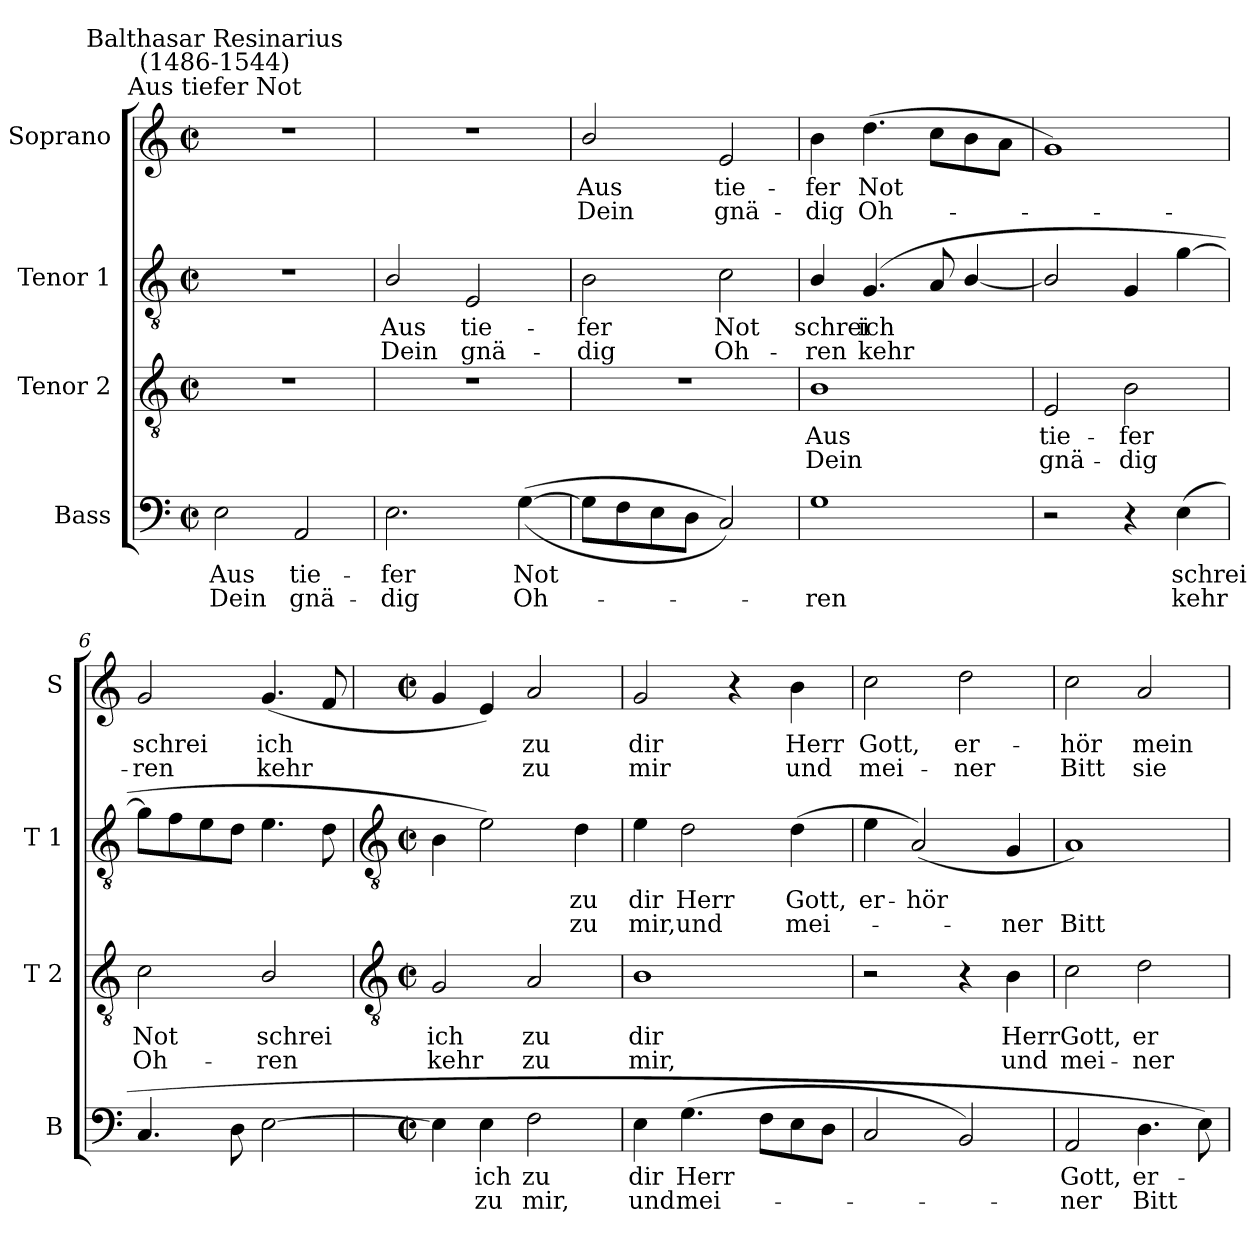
**kern	**text	**text	**kern	**text	**text	**kern	**text	**text	**kern	**text	**text
*part4	*part4	*part4	*part3	*part3	*part3	*part2	*part2	*part2	*part1	*part1	*part1
*staff4	*staff4	*staff4	*staff3	*staff3	*staff3	*staff2	*staff2	*staff2	*staff1	*staff1	*staff1
*I"Bass	*	*	*I"Tenor 2	*	*	*I"Tenor 1	*	*	*I"Soprano	*	*
*I'B	*	*	*I'T 2	*	*	*I'T 1	*	*	*I'S	*	*
*clefF4	*	*	*clefGv2	*	*	*clefGv2	*	*	*clefG2	*	*
*k[]	*	*	*k[]	*	*	*k[]	*	*	*k[]	*	*
*C:	*	*	*C:	*	*	*C:	*	*	*C:	*	*
*M2/2	*	*	*M2/2	*	*	*M2/2	*	*	*M2/2	*	*
*met(c|)	*	*	*met(c|)	*	*	*met(c|)	*	*	*met(c|)	*	*
=1	=1	=1	=1	=1	=1	=1	=1	=1	=1	=1	=1
!	!	!	!	!	!	!	!	!	!LO:TX:a:cj:t=Aus tiefer Not	!	!
!	!	!	!	!	!	!	!	!	!LO:TX:a:cj:t=Balthasar Resinarius\n(1486-1544)	!	!
!	!LO:LY:b	!LO:LY:b	!	!	!	!	!	!	!	!	!
2E	Aus	Dein	1r	.	.	1r	.	.	1r	.	.
!	!LO:LY:b	!LO:LY:b	!	!	!	!	!	!	!	!	!
2AA	tie-	-gnä-	.	.	.	.	.	.	.	.	.
=2	=2	=2	=2	=2	=2	=2	=2	=2	=2	=2	=2
!	!LO:LY:b	!LO:LY:b	!	!	!	!	!LO:LY:b	!LO:LY:b	!	!	!
2.E	-fer	dig	1r	.	.	2B/	Aus	Dein	1r	.	.
!	!	!	!	!	!	!	!LO:LY:b	!LO:LY:b	!	!	!
.	.	.	.	.	.	2E	tie-	-gnä-	.	.	.
!	!LO:LY:b	!LO:LY:b	!	!	!	!	!	!	!	!	!
(>(>[4G	Not	Oh-	.	.	.	.	.	.	.	.	.
=3	=3	=3	=3	=3	=3	=3	=3	=3	=3	=3	=3
!	!	!	!	!	!	!	!LO:LY:b	!LO:LY:b	!	!LO:LY:b	!LO:LY:b
8GL]	.	.	1r	.	.	2B	-fer	dig	2b/	Aus	Dein
8F	.	.	.	.	.	.	.	.	.	.	.
8E	.	.	.	.	.	.	.	.	.	.	.
8DJ	.	.	.	.	.	.	.	.	.	.	.
!	!	!	!	!	!	!	!LO:LY:b	!LO:LY:b	!	!LO:LY:b	!LO:LY:b
2C))	.	.	.	.	.	2c	Not	Oh-	2e	tie-	-gnä-
=4	=4	=4	=4	=4	=4	=4	=4	=4	=4	=4	=4
!	!	!LO:LY:b	!	!LO:LY:b	!LO:LY:b	!	!LO:LY:b	!LO:LY:b	!	!LO:LY:b	!LO:LY:b
1G	.	ren	1B	Aus	Dein	4B/	-schrei	ren	4b	-fer	dig
!	!	!	!	!	!	!	!LO:LY:b	!LO:LY:b	!	!LO:LY:b	!LO:LY:b
.	.	.	.	.	.	(>4.G	ich	kehr	(>4.dd	Not	Oh-
.	.	.	.	.	.	8A	.	.	8ccL	.	.
.	.	.	.	.	.	[4B/	.	.	8b	.	.
.	.	.	.	.	.	.	.	.	8aJ	.	.
=5	=5	=5	=5	=5	=5	=5	=5	=5	=5	=5	=5
!	!	!	!	!LO:LY:b	!LO:LY:b	!	!	!	!	!	!
2r	.	.	2E	tie-	-gnä-	2B/]	.	.	1g)	.	.
!	!	!	!	!LO:LY:b	!LO:LY:b	!	!	!	!	!	!
4r	.	.	2B	-fer	dig	4G	.	.	.	.	.
!	!LO:LY:b	!LO:LY:b	!	!	!	!	!	!	!	!	!
(>4E	schrei	kehr	.	.	.	[4g	.	.	.	.	.
=6	=6	=6	=6	=6	=6	=6	=6	=6	=6	=6	=6
!	!	!	!	!LO:LY:b	!LO:LY:b	!	!	!	!	!LO:LY:b	!LO:LY:b
4.C	.	.	2c	Not	Oh-	8gL]	.	.	2g	schrei	ren
.	.	.	.	.	.	8f	.	.	.	.	.
.	.	.	.	.	.	8e	.	.	.	.	.
8D	.	.	.	.	.	8dJ	.	.	.	.	.
!	!	!	!	!LO:LY:b	!LO:LY:b	!	!	!	!	!LO:LY:b	!LO:LY:b
[2E	.	.	2B/	-schrei	ren	4.e	.	.	(<4.g	ich	kehr
.	.	.	.	.	.	8d	.	.	8f	.	.
!!LO:LB:g=z
=7	=7	=7	=7	=7	=7	=7	=7	=7	=7	=7	=7
*	*	*	*clefGv2	*	*	*clefGv2	*	*	*	*	*
*M2/2	*	*	*M2/2	*	*	*M2/2	*	*	*M2/2	*	*
*met(c|)	*	*	*met(c|)	*	*	*met(c|)	*	*	*met(c|)	*	*
!	!	!	!	!LO:LY:b	!LO:LY:b	!	!	!	!	!	!
4E]	.	.	2G	ich	kehr	4B	.	.	4g	.	.
!	!LO:LY:b	!LO:LY:b	!	!	!	!	!	!	!	!	!
4E	ich	zu	.	.	.	2e)	.	.	4e)	.	.
!	!LO:LY:b	!LO:LY:b	!	!LO:LY:b	!LO:LY:b	!	!	!	!	!LO:LY:b	!LO:LY:b
2F	zu	mir,	2A	zu	zu	.	.	.	2a	zu	zu
!	!	!	!	!	!	!	!LO:LY:b	!LO:LY:b	!	!	!
.	.	.	.	.	.	4d	zu	zu	.	.	.
=8	=8	=8	=8	=8	=8	=8	=8	=8	=8	=8	=8
!	!LO:LY:b	!LO:LY:b	!	!LO:LY:b	!LO:LY:b	!	!LO:LY:b	!LO:LY:b	!	!LO:LY:b	!LO:LY:b
4E	dir	und	1B	dir	mir,	4e	dir	mir,	2g	dir	mir
!	!LO:LY:b	!LO:LY:b	!	!	!	!	!LO:LY:b	!LO:LY:b	!	!	!
(>4.G	Herr	mei-	.	.	.	2d	Herr	und	.	.	.
.	.	.	.	.	.	.	.	.	4r	.	.
8FL	.	.	.	.	.	.	.	.	.	.	.
!	!	!	!	!	!	!	!LO:LY:b	!LO:LY:b	!	!LO:LY:b	!LO:LY:b
8E	.	.	.	.	.	(>4d	Gott,	mei-	4b	Herr	und
8DJ	.	.	.	.	.	.	.	.	.	.	.
=9	=9	=9	=9	=9	=9	=9	=9	=9	=9	=9	=9
!	!	!	!	!	!	!	!LO:LY:b	!	!	!LO:LY:b	!LO:LY:b
2C	.	.	2r	.	.	4e	er-	.	2cc	Gott,	mei-
!	!	!	!	!	!	!	!LO:LY:b	!	!	!	!
.	.	.	.	.	.	(<2A)	-hör	.	.	.	.
!	!	!	!	!	!	!	!	!	!	!LO:LY:b	!LO:LY:b
2BB)	.	.	4r	.	.	.	.	.	2dd	-er-	-ner
!	!	!	!	!LO:LY:b	!LO:LY:b	!	!	!LO:LY:b	!	!	!
.	.	.	4B	Herr	und	4G	.	ner	.	.	.
=10	=10	=10	=10	=10	=10	=10	=10	=10	=10	=10	=10
!	!LO:LY:b	!LO:LY:b	!	!LO:LY:b	!LO:LY:b	!	!	!LO:LY:b	!	!LO:LY:b	!LO:LY:b
2AA	Gott,	ner	2c	Gott,	mei-	1A)	.	Bitt	2cc	hör	Bitt
!	!LO:LY:b	!LO:LY:b	!	!LO:LY:b	!LO:LY:b	!	!	!	!	!LO:LY:b	!LO:LY:b
4.D	er-	Bitt	2d	-er-	-ner	.	.	.	2a	mein	sie
8E)	.	.	.	.	.	.	.	.	.	.	.
=	=	=	=	=	=	=	=	=	=	=	=
*-	*-	*-	*-	*-	*-	*-	*-	*-	*-	*-	*-
